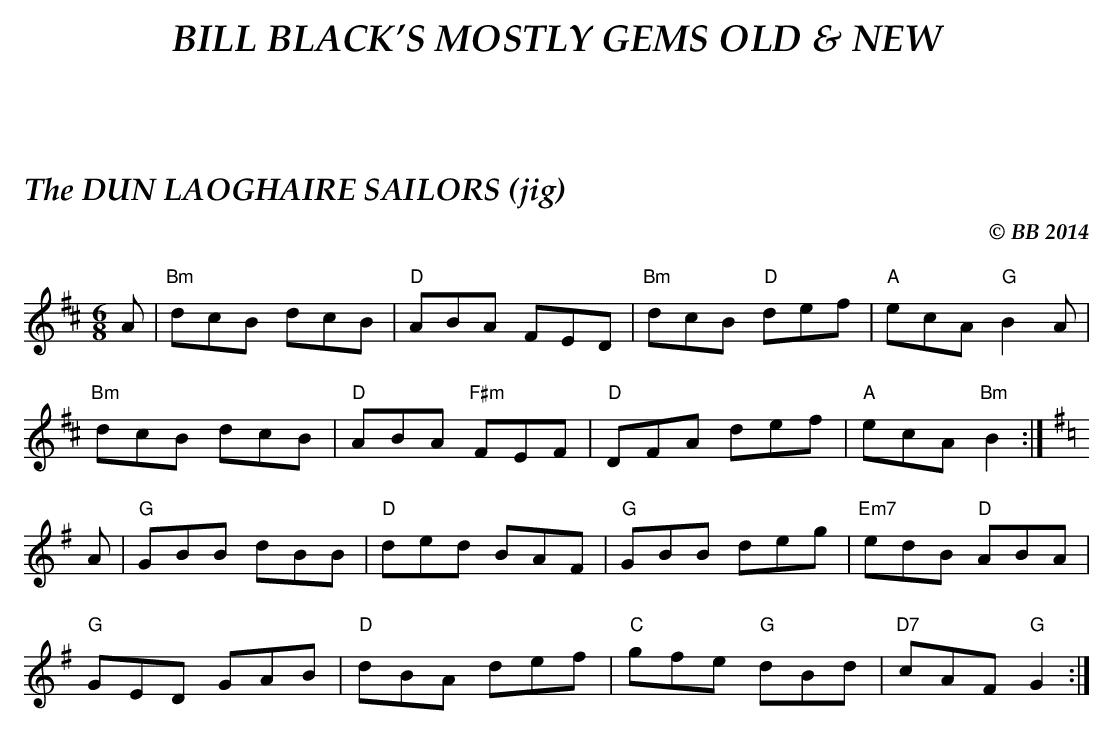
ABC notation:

X:1
T:DUN LAOGHAIRE SAILORS (jig), The
C:© BB 2014
M:6/8
Q:1/4=160
K:Bm
A|"Bm"dcB dcB|"D"ABA FED|"Bm"dcB "D"def|"A"ecA "G"B2A|
"Bm"dcB dcB|"D"ABA "F#m"FEF|"D"DFA def|"A"ecA "Bm"B2 :|
K:G
A|"G"GBB dBB|"D"ded BAF|"G"GBB deg|"Em7"edB "D"ABA|
"G"GED GAB|"D"dBA def|"C"gfe "G"dBd|"D7"cAF "G"G2 :|
